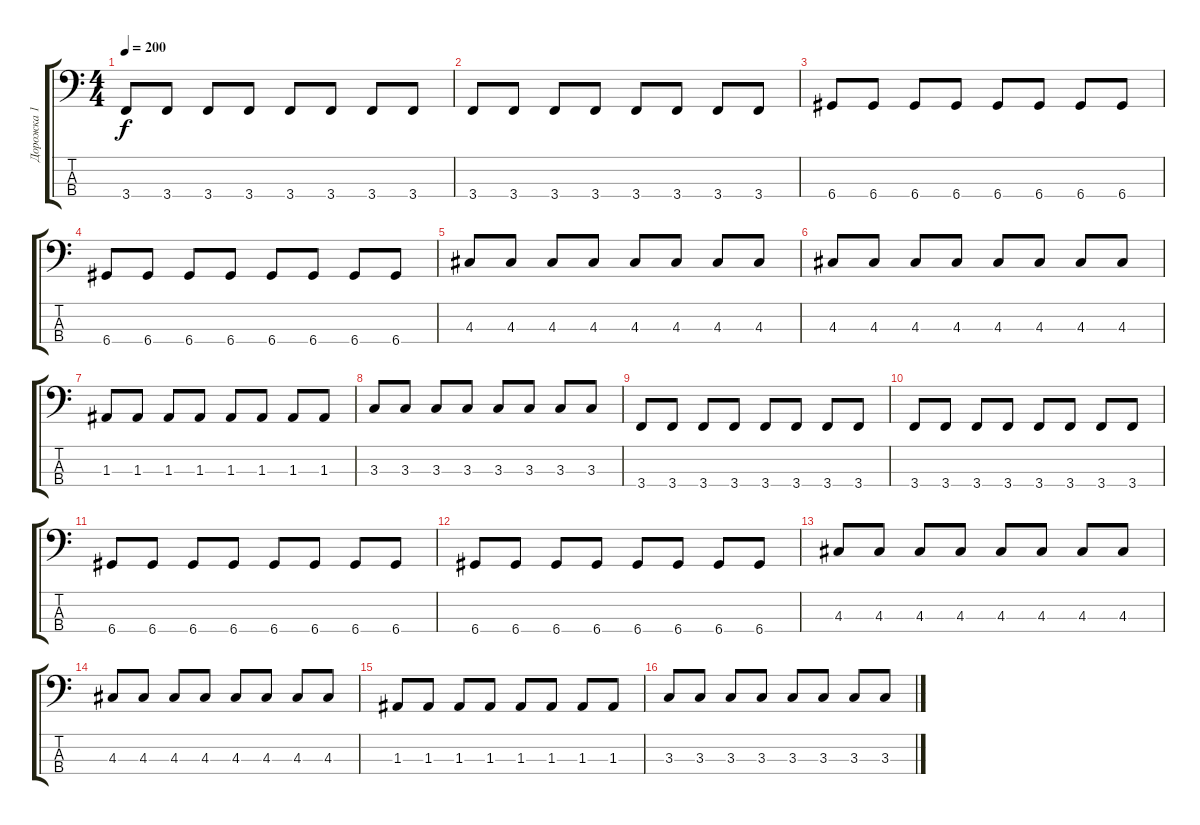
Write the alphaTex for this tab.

\track ("Дорожка 1" "Дорожка 1") {instrument electricbassfinger}
\staff {score tabs}
\tuning (G2 D2 A1 D1) {hide}
\ts (4 4)
\tempo 200
\clef f4
\ks c
3.4.8{dy f} 3.4.8 3.4.8 3.4.8 3.4.8 3.4.8 3.4.8 3.4.8 |
3.4.8 3.4.8 3.4.8 3.4.8 3.4.8 3.4.8 3.4.8 3.4.8 |
6.4.8 6.4.8 6.4.8 6.4.8 6.4.8 6.4.8 6.4.8 6.4.8 |
6.4.8 6.4.8 6.4.8 6.4.8 6.4.8 6.4.8 6.4.8 6.4.8 |
4.3.8 4.3.8 4.3.8 4.3.8 4.3.8 4.3.8 4.3.8 4.3.8 |
4.3.8 4.3.8 4.3.8 4.3.8 4.3.8 4.3.8 4.3.8 4.3.8 |
1.3.8 1.3.8 1.3.8 1.3.8 1.3.8 1.3.8 1.3.8 1.3.8 |
3.3.8 3.3.8 3.3.8 3.3.8 3.3.8 3.3.8 3.3.8 3.3.8 |
3.4.8 3.4.8 3.4.8 3.4.8 3.4.8 3.4.8 3.4.8 3.4.8 |
3.4.8 3.4.8 3.4.8 3.4.8 3.4.8 3.4.8 3.4.8 3.4.8 |
6.4.8 6.4.8 6.4.8 6.4.8 6.4.8 6.4.8 6.4.8 6.4.8 |
6.4.8 6.4.8 6.4.8 6.4.8 6.4.8 6.4.8 6.4.8 6.4.8 |
4.3.8 4.3.8 4.3.8 4.3.8 4.3.8 4.3.8 4.3.8 4.3.8 |
4.3.8 4.3.8 4.3.8 4.3.8 4.3.8 4.3.8 4.3.8 4.3.8 |
1.3.8 1.3.8 1.3.8 1.3.8 1.3.8 1.3.8 1.3.8 1.3.8 |
3.3.8 3.3.8 3.3.8 3.3.8 3.3.8 3.3.8 3.3.8 3.3.8
